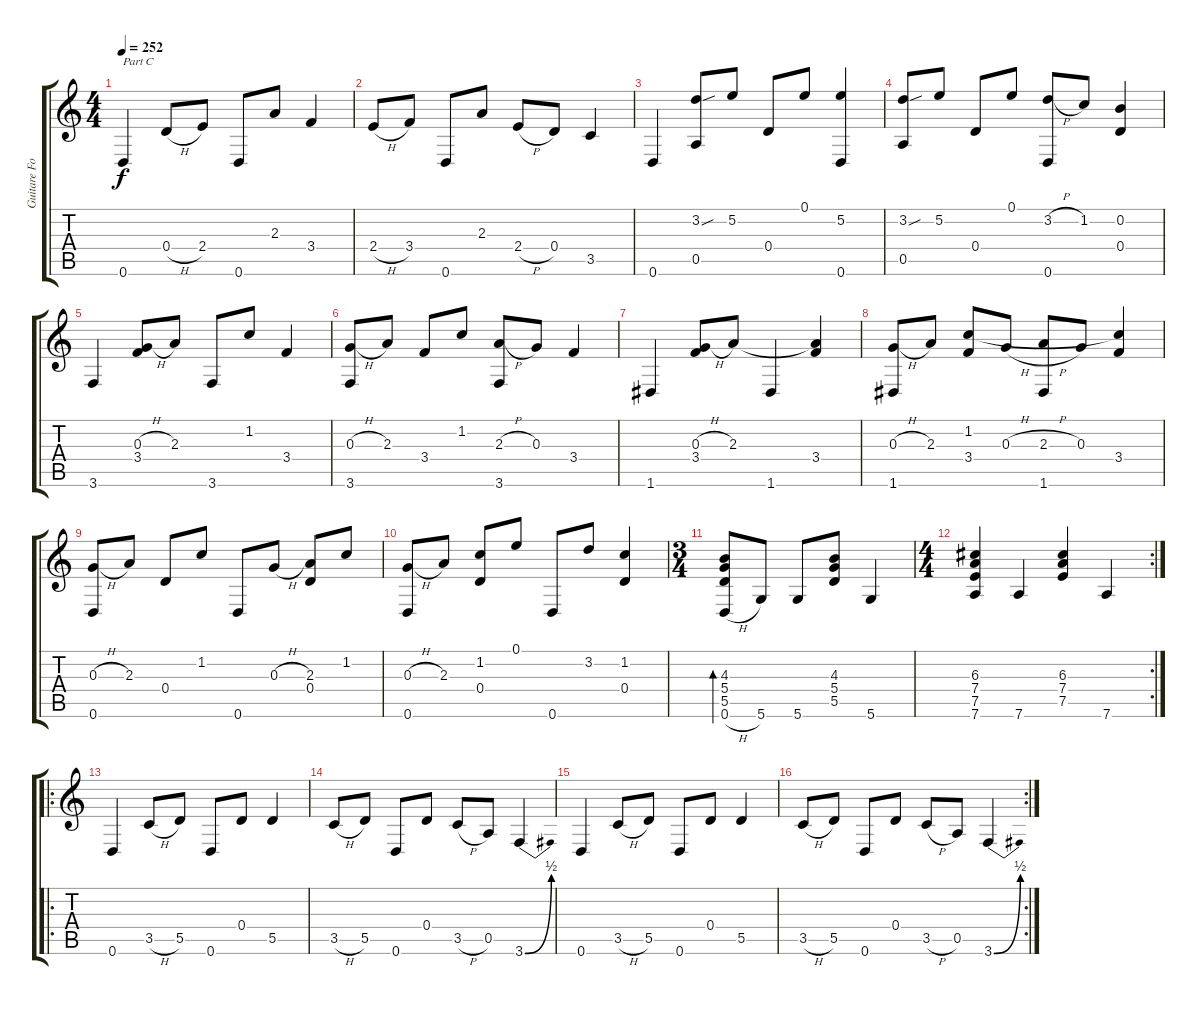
\track ("Guitare Folk" "Guitare Fo") {instrument acousticguitarsteel}
\staff {score tabs}
\tuning (E4 B3 G3 D3 A2 D2) {hide}
\ts (4 4)
\tempo 252
\clef g2
\ks c
0.6.4{txt "Part C" dy f} 0.4{h}.8 2.4.8 0.6.8 2.3.8 3.4.4 |
2.4{h}.8 3.4.8 0.6.8 2.3.8 2.4{h}.8 0.4.8 3.5.4 |
0.6.4 (3.2{sou} 0.5).8 5.2.8 0.4.8 0.1.8 (5.2 0.6).4 |
(3.2{sou} 0.5).8 5.2.8 0.4.8 0.1.8 (3.2{h} 0.6).8 1.2.8 (0.2 0.4).4 |
3.6.4 (0.3{h} 3.4).8 2.3.8 3.6.8 1.2.8 3.4.4 |
(0.3{h} 3.6).8 2.3.8 3.4.8 1.2.8 (2.3{h} 3.6).8 0.3.8 3.4.4 |
1.6.4 (0.3{h} 3.4).8 2.3.8 1.6.4 (2.3{t} 3.4).4 |
(0.3{h} 1.6).8 2.3.8 (1.2 3.4).8 0.3{h}.8 (2.3{h} 1.6).8 0.3.8 (1.2{t} 3.4).4 |
(0.3{h} 0.6).8 2.3.8 0.4.8 1.2.8 0.6.8 0.3{h}.8 (2.3 0.4).8 1.2.8 |
(0.3{h} 0.6).8 2.3.8 (1.2 0.4).8 0.1.8 0.6.8 3.2.8 (1.2 0.4).4 |
\ts (3 4)
(4.3 5.4 5.5 0.6{h}).8{bd 240} 5.6.8 5.6.8 (4.3 5.4 5.5).8 5.6.4 |
\rc 2
\ts (4 4)
(6.3 7.4 7.5 7.6).4 7.6.4 (6.3 7.4 7.5).4 7.6.4 |
\ro
0.6.4 3.5{h}.8 5.5.8 0.6.8 0.4.8 5.5.4 |
3.5{h}.8 5.5.8 0.6.8 0.4.8 3.5{h}.8 0.5.8 3.6{be (bend 0 0 60 2)}.4 |
0.6.4 3.5{h}.8 5.5.8 0.6.8 0.4.8 5.5.4 |
\rc 2
3.5{h}.8 5.5.8 0.6.8 0.4.8 3.5{h}.8 0.5.8 3.6{be (bend 0 0 60 2)}.4
